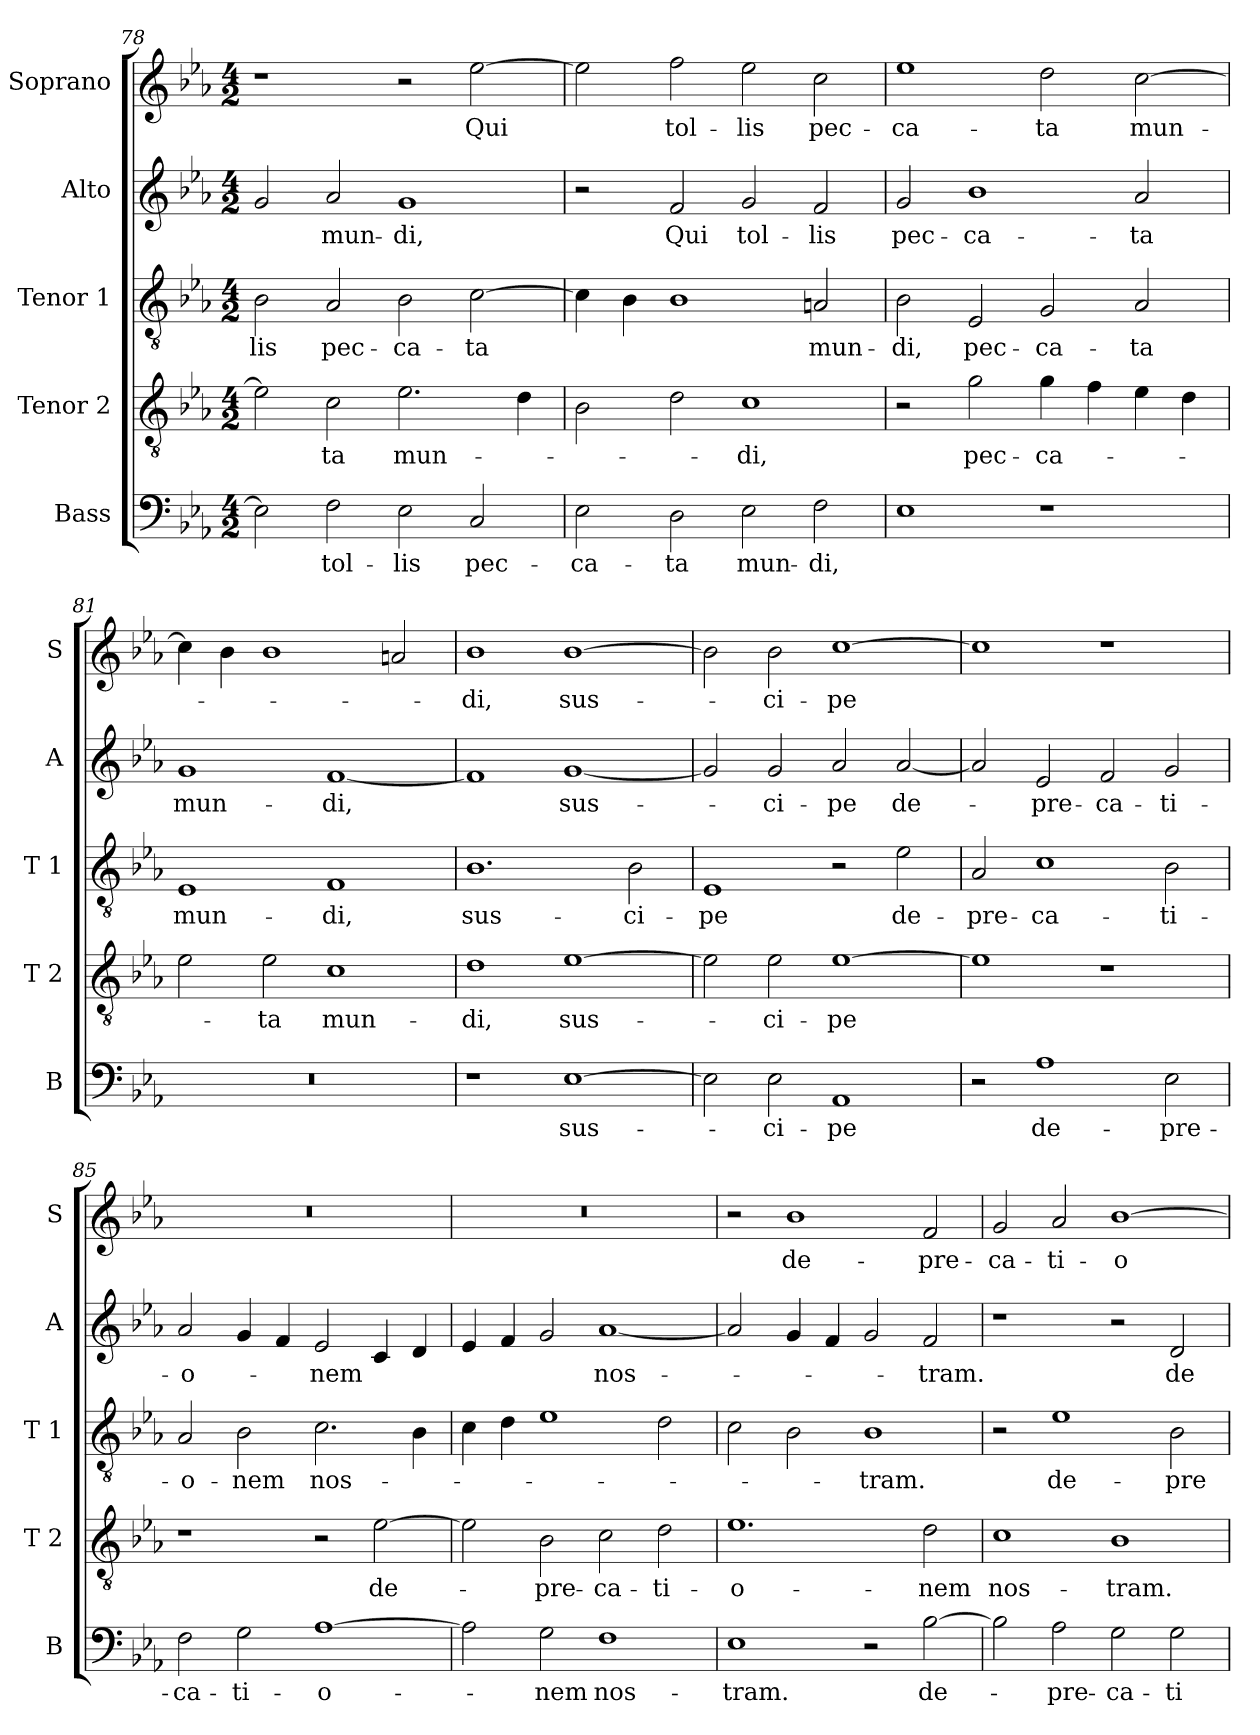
**kern	**text	**kern	**text	**kern	**text	**kern	**text	**kern	**text
*part5	*part5	*part4	*part4	*part3	*part3	*part2	*part2	*part1	*part1
*staff5	*staff5	*staff4	*staff4	*staff3	*staff3	*staff2	*staff2	*staff1	*staff1
*I"Bass	*	*I"Tenor 2	*	*I"Tenor 1	*	*I"Alto	*	*I"Soprano	*
*I'B	*	*I'T 2	*	*I'T 1	*	*I'A	*	*I'S	*
*clefF4	*	*clefGv2	*	*clefGv2	*	*clefG2	*	*clefG2	*
*k[b-e-a-]	*	*k[b-e-a-]	*	*k[b-e-a-]	*	*k[b-e-a-]	*	*k[b-e-a-]	*
*E-:	*	*E-:	*	*E-:	*	*E-:	*	*E-:	*
*M4/2	*	*M4/2	*	*M4/2	*	*M4/2	*	*M4/2	*
=78	=78	=78	=78	=78	=78	=78	=78	=78	=78
!	!	!	!	!	!LO:LY:b	!	!	!	!
2E-\]	.	2e-\]	.	2B-\	-lis	2g/	.	1r	.
!	!LO:LY:b	!	!LO:LY:b	!	!LO:LY:b	!	!LO:LY:b	!	!
2F\	tol-	2c\	-ta	2A-/	pec-	2a-/	mun-	.	.
!	!LO:LY:b	!	!LO:LY:b	!	!LO:LY:b	!	!LO:LY:b	!	!
2E-\	-lis	2.e-\	mun-	2B-\	-ca-	1g	-di,	2r	.
!	!LO:LY:b	!	!	!	!LO:LY:b	!	!	!	!LO:LY:b
2C/	pec-	.	.	[2c\	-ta	.	.	[2ee-\	Qui
.	.	4d\	.	.	.	.	.	.	.
!!LO:LB:g=z
=79	=79	=79	=79	=79	=79	=79	=79	=79	=79
!	!LO:LY:b	!	!	!	!	!	!	!	!
2E-\	-ca-	2B-\	.	4c\]	.	2r	.	2ee-\]	.
.	.	.	.	4B-\	.	.	.	.	.
!	!LO:LY:b	!	!	!	!	!	!LO:LY:b	!	!LO:LY:b
2D\	-ta	2d\	.	1B-	.	2f/	Qui	2ff\	tol-
!	!LO:LY:b	!	!LO:LY:b	!	!	!	!LO:LY:b	!	!LO:LY:b
2E-\	mun-	1c	-di,	.	.	2g/	tol-	2ee-\	-lis
!	!LO:LY:b	!	!	!	!LO:LY:b	!	!LO:LY:b	!	!LO:LY:b
2F\	-di,	.	.	2An/	mun-	2f/	-lis	2cc\	pec-
=80	=80	=80	=80	=80	=80	=80	=80	=80	=80
!	!	!	!	!	!LO:LY:b	!	!LO:LY:b	!	!LO:LY:b
1E-	.	2r	.	2B-\	-di,	2g/	pec-	1ee-	-ca-
!	!	!	!LO:LY:b	!	!LO:LY:b	!	!LO:LY:b	!	!
.	.	2g\	pec-	2E-/	pec-	1b-	-ca-	.	.
!	!	!	!LO:LY:b	!	!LO:LY:b	!	!	!	!LO:LY:b
1r	.	4g\	-ca-	2G/	-ca-	.	.	2dd\	-ta
.	.	4f\	.	.	.	.	.	.	.
!	!	!	!	!	!LO:LY:b	!	!LO:LY:b	!	!LO:LY:b
.	.	4e-\	.	2A-/	-ta	2a-/	-ta	[2cc\	mun-
.	.	4d\	.	.	.	.	.	.	.
=81	=81	=81	=81	=81	=81	=81	=81	=81	=81
!	!	!	!	!	!LO:LY:b	!	!LO:LY:b	!	!
0r	.	2e-\	.	1E-	mun-	1g	mun-	4cc\]	.
.	.	.	.	.	.	.	.	4b-\	.
!	!	!	!LO:LY:b	!	!	!	!	!	!
.	.	2e-\	-ta	.	.	.	.	1b-	.
!	!	!	!LO:LY:b	!	!LO:LY:b	!	!LO:LY:b	!	!
.	.	1c	mun-	1F	-di,	[1f	-di,	.	.
.	.	.	.	.	.	.	.	2an/	.
=82	=82	=82	=82	=82	=82	=82	=82	=82	=82
!	!	!	!LO:LY:b	!	!LO:LY:b	!	!	!	!LO:LY:b
1r	.	1d	-di,	1.B-	sus-	1f]	.	1b-	-di,
!	!LO:LY:b	!	!LO:LY:b	!	!	!	!LO:LY:b	!	!LO:LY:b
[1E-	sus-	[1e-	sus-	.	.	[1g	sus-	[1b-	sus-
!	!	!	!	!	!LO:LY:b	!	!	!	!
.	.	.	.	2B-\	-ci-	.	.	.	.
=83	=83	=83	=83	=83	=83	=83	=83	=83	=83
!	!	!	!	!	!LO:LY:b	!	!	!	!
2E-\]	.	2e-\]	.	1E-	-pe	2g/]	.	2b-\]	.
!	!LO:LY:b	!	!LO:LY:b	!	!	!	!LO:LY:b	!	!LO:LY:b
2E-\	-ci-	2e-\	-ci-	.	.	2g/	-ci-	2b-\	-ci-
!	!LO:LY:b	!	!LO:LY:b	!	!	!	!LO:LY:b	!	!LO:LY:b
1AA-	-pe	[1e-	-pe	2r	.	2a-/	-pe	[1cc	-pe
!	!	!	!	!	!LO:LY:b	!	!LO:LY:b	!	!
.	.	.	.	2e-\	de-	[2a-/	de-	.	.
=84	=84	=84	=84	=84	=84	=84	=84	=84	=84
!	!	!	!	!	!LO:LY:b	!	!	!	!
2r	.	1e-]	.	2A-/	-pre-	2a-/]	.	1cc]	.
!	!LO:LY:b	!	!	!	!LO:LY:b	!	!LO:LY:b	!	!
1A-	de-	.	.	1c	-ca-	2e-/	-pre-	.	.
!	!	!	!	!	!	!	!LO:LY:b	!	!
.	.	1r	.	.	.	2f/	-ca-	1r	.
!	!LO:LY:b	!	!	!	!LO:LY:b	!	!LO:LY:b	!	!
2E-\	-pre-	.	.	2B-\	-ti-	2g/	-ti-	.	.
!!LO:PB:g=z
=85	=85	=85	=85	=85	=85	=85	=85	=85	=85
!	!LO:LY:b	!	!	!	!LO:LY:b	!	!LO:LY:b	!	!
2F\	-ca-	1r	.	2A-/	-o-	2a-/	-o-	0r	.
!	!LO:LY:b	!	!	!	!LO:LY:b	!	!	!	!
2G\	-ti-	.	.	2B-\	-nem	4g/	.	.	.
.	.	.	.	.	.	4f/	.	.	.
!	!LO:LY:b	!	!	!	!LO:LY:b	!	!LO:LY:b	!	!
[1A-	-o-	2r	.	2.c\	nos-	2e-/	-nem	.	.
!	!	!	!LO:LY:b	!	!	!	!	!	!
.	.	[2e-\	de-	.	.	4c/	.	.	.
.	.	.	.	4B-\	.	4d/	.	.	.
=86	=86	=86	=86	=86	=86	=86	=86	=86	=86
2A-\]	.	2e-\]	.	4c\	.	4e-/	.	0r	.
.	.	.	.	4d\	.	4f/	.	.	.
!	!LO:LY:b	!	!LO:LY:b	!	!	!	!	!	!
2G\	-nem	2B-\	-pre-	1e-	.	2g/	.	.	.
!	!LO:LY:b	!	!LO:LY:b	!	!	!	!LO:LY:b	!	!
1F	nos-	2c\	-ca-	.	.	[1a-	nos-	.	.
!	!	!	!LO:LY:b	!	!	!	!	!	!
.	.	2d\	-ti-	2d\	.	.	.	.	.
=87	=87	=87	=87	=87	=87	=87	=87	=87	=87
!	!LO:LY:b	!	!LO:LY:b	!	!	!	!	!	!
1E-	-tram.	1.e-	-o-	2c\	.	2a-/]	.	2r	.
!	!	!	!	!	!	!	!	!	!LO:LY:b
.	.	.	.	2B-\	.	4g/	.	1b-	de-
.	.	.	.	.	.	4f/	.	.	.
!	!	!	!	!	!LO:LY:b	!	!	!	!
2r	.	.	.	1B-	-tram.	2g/	.	.	.
!	!LO:LY:b	!	!LO:LY:b	!	!	!	!LO:LY:b	!	!LO:LY:b
[2B-\	de-	2d\	-nem	.	.	2f/	-tram.	2f/	-pre-
=88	=88	=88	=88	=88	=88	=88	=88	=88	=88
!	!	!	!LO:LY:b	!	!	!	!	!	!LO:LY:b
2B-\]	.	1c	nos-	2r	.	1r	.	2g/	-ca-
!	!LO:LY:b	!	!	!	!LO:LY:b	!	!	!	!LO:LY:b
2A-\	-pre-	.	.	1e-	de-	.	.	2a-/	-ti-
!	!LO:LY:b	!	!LO:LY:b	!	!	!	!	!	!LO:LY:b
2G\	-ca-	1B-	-tram.	.	.	2r	.	[1b-	-o-
!	!LO:LY:b	!	!	!	!LO:LY:b	!	!LO:LY:b	!	!
2G\	-ti-	.	.	2B-\	-pre-	2d/	de-	.	.
=	=	=	=	=	=	=	=	=	=
*-	*-	*-	*-	*-	*-	*-	*-	*-	*-
